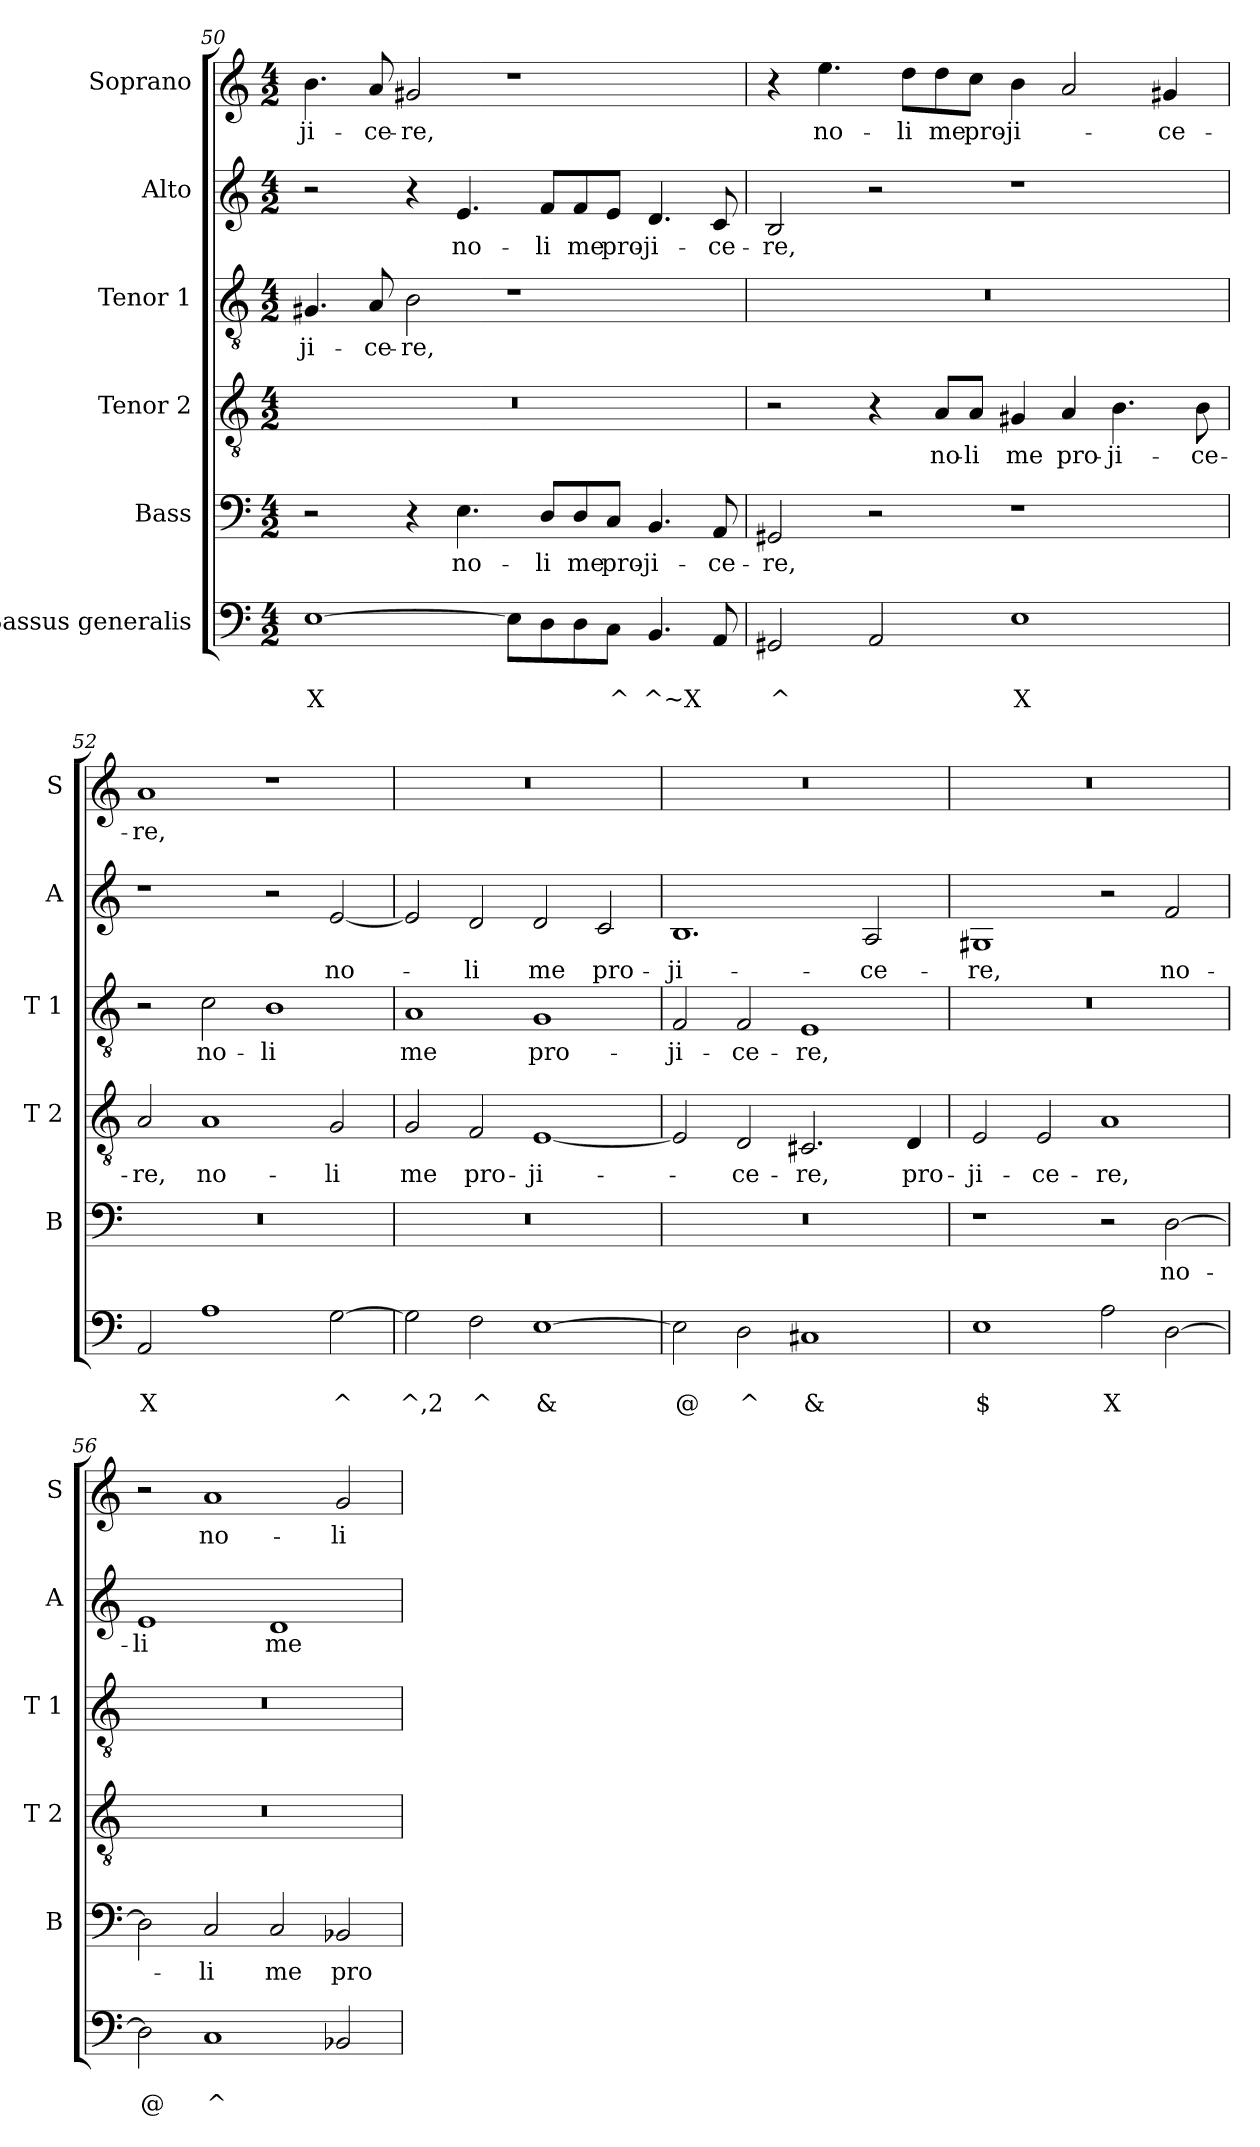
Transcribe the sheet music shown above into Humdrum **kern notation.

**kern	**text	**text	**kern	**text	**kern	**text	**kern	**text	**kern	**text	**kern	**text
*part6	*part6	*part6	*part5	*part5	*part4	*part4	*part3	*part3	*part2	*part2	*part1	*part1
*staff6	*staff6	*staff6	*staff5	*staff5	*staff4	*staff4	*staff3	*staff3	*staff2	*staff2	*staff1	*staff1
*I"Bassus generalis	*	*	*I"Bass	*	*I"Tenor 2	*	*I"Tenor 1	*	*I"Alto	*	*I"Soprano	*
*	*	*	*I'B	*	*I'T 2	*	*I'T 1	*	*I'A	*	*I'S	*
!!LO:LB:g=z
*clefF4	*	*	*clefF4	*	*clefGv2	*	*clefGv2	*	*clefG2	*	*clefG2	*
*k[]	*	*	*k[]	*	*k[]	*	*k[]	*	*k[]	*	*k[]	*
*C:	*	*	*C:	*	*C:	*	*C:	*	*C:	*	*C:	*
*M4/2	*	*	*M4/2	*	*M4/2	*	*M4/2	*	*M4/2	*	*M4/2	*
=50	=50	=50	=50	=50	=50	=50	=50	=50	=50	=50	=50	=50
!	!	!LO:LY:b	!	!	!	!	!	!LO:LY:b	!	!	!	!LO:LY:b
[1E	.	X	2r	.	0r	.	4.G#X/	-ji-	2r	.	4.b\	-ji-
!	!	!	!	!	!	!	!	!LO:LY:b	!	!	!	!LO:LY:b
.	.	.	.	.	.	.	8A/	-ce-	.	.	8a/	-ce-
!	!	!	!	!	!	!	!	!LO:LY:b	!	!	!	!LO:LY:b
.	.	.	4r	.	.	.	2B\	-re,	4r	.	2g#X/	-re,
!	!	!	!	!LO:LY:b	!	!	!	!	!	!LO:LY:b	!	!
.	.	.	4.E\	no-	.	.	.	.	4.e/	no-	.	.
8E\L]	.	.	.	.	.	.	1r	.	.	.	1r	.
!	!	!	!	!LO:LY:b	!	!	!	!	!	!LO:LY:b	!	!
8D\	.	.	8D/L	-li	.	.	.	.	8f/L	-li	.	.
!	!	!	!	!LO:LY:b	!	!	!	!	!	!LO:LY:b	!	!
8D\	.	.	8D/	me	.	.	.	.	8f/	me	.	.
!	!	!LO:LY:b	!	!LO:LY:b	!	!	!	!	!	!LO:LY:b	!	!
8C\J	.	^	8C/J	pro-	.	.	.	.	8e/J	pro-	.	.
!	!	!LO:LY:b	!	!LO:LY:b	!	!	!	!	!	!LO:LY:b	!	!
4.BB/	.	^~X	4.BB/	-ji-	.	.	.	.	4.d/	-ji-	.	.
!	!	!	!	!LO:LY:b	!	!	!	!	!	!LO:LY:b	!	!
8AA/	.	.	8AA/	-ce-	.	.	.	.	8c/	-ce-	.	.
=51	=51	=51	=51	=51	=51	=51	=51	=51	=51	=51	=51	=51
!	!	!LO:LY:b	!	!LO:LY:b	!	!	!	!	!	!LO:LY:b	!	!
2GG#X/	.	^	2GG#X/	-re,	2r	.	0r	.	2B/	-re,	4r	.
!	!	!	!	!	!	!	!	!	!	!	!	!LO:LY:b
.	.	.	.	.	.	.	.	.	.	.	4.ee\	no-
2AA/	.	.	2r	.	4r	.	.	.	2r	.	.	.
!	!	!	!	!	!	!	!	!	!	!	!	!LO:LY:b
.	.	.	.	.	.	.	.	.	.	.	8dd\L	-li
!	!	!	!	!	!	!LO:LY:b	!	!	!	!	!	!LO:LY:b
.	.	.	.	.	8A/L	no-	.	.	.	.	8dd\	me
!	!	!	!	!	!	!LO:LY:b	!	!	!	!	!	!LO:LY:b
.	.	.	.	.	8A/J	-li	.	.	.	.	8cc\J	pro-
!	!	!LO:LY:b	!	!	!	!LO:LY:b	!	!	!	!	!	!LO:LY:b
1E	.	X	1r	.	4G#X/	me	.	.	1r	.	4b\	-ji-
!	!	!	!	!	!	!LO:LY:b	!	!	!	!	!	!
.	.	.	.	.	4A/	pro-	.	.	.	.	2a/	.
!	!	!	!	!	!	!LO:LY:b	!	!	!	!	!	!
.	.	.	.	.	4.B\	-ji-	.	.	.	.	.	.
!	!	!	!	!	!	!	!	!	!	!	!	!LO:LY:b
.	.	.	.	.	.	.	.	.	.	.	4g#X/	-ce-
!	!	!	!	!	!	!LO:LY:b	!	!	!	!	!	!
.	.	.	.	.	8B\	-ce-	.	.	.	.	.	.
=52	=52	=52	=52	=52	=52	=52	=52	=52	=52	=52	=52	=52
!	!	!LO:LY:b	!	!	!	!LO:LY:b	!	!	!	!	!	!LO:LY:b
*^	*	*	*	*	*	*	*	*	*	*	*	*
2AA/	2ryy	.	X	0r	.	2A/	-re,	2r	.	1r	.	1a	-re,
!	!	!	!	!	!	!	!LO:LY:b	!	!LO:LY:b	!	!	!	!
1A	2ryy	.	.	.	.	1A	no-	2c\	no-	.	.	.	.
!	!	!	!LO:LY:b	!	!	!	!	!	!LO:LY:b	!	!	!	!
.	2ryy	.	@	.	.	.	.	1B	-li	2r	.	1r	.
!	!	!	!LO:LY:b	!	!	!	!LO:LY:b	!	!	!	!LO:LY:b	!	!
[2G\	2ryy	.	^	.	.	2G/	-li	.	.	[2e/	no-	.	.
=53	=53	=53	=53	=53	=53	=53	=53	=53	=53	=53	=53	=53	=53
!	!	!	!LO:LY:b	!	!	!	!LO:LY:b	!	!LO:LY:b	!	!	!	!
2G\]	2ryy	.	^,2	0r	.	2G/	me	1A	me	2e/]	.	0r	.
!	!	!	!LO:LY:b	!	!	!	!LO:LY:b	!	!	!	!LO:LY:b	!	!
2F\	2ryy	.	^	.	.	2F/	pro-	.	.	2d/	-li	.	.
!	!	!	!LO:LY:b	!	!	!	!LO:LY:b	!	!LO:LY:b	!	!LO:LY:b	!	!
[1E	2ryy	.	&	.	.	[1E	-ji-	1G	pro-	2d/	me	.	.
!	!	!	!LO:LY:b	!	!	!	!	!	!	!	!LO:LY:b	!	!
.	2ryy	.	^	.	.	.	.	.	.	2c/	pro-	.	.
!!LO:PB:g=z
=54	=54	=54	=54	=54	=54	=54	=54	=54	=54	=54	=54	=54	=54
!	!	!	!LO:LY:b	!	!	!	!	!	!LO:LY:b	!	!LO:LY:b	!	!
2E\]	2ryy	.	@	0r	.	2E/]	.	2F/	-ji-	1.B	-ji-	0r	.
!	!	!	!LO:LY:b	!	!	!	!LO:LY:b	!	!LO:LY:b	!	!	!	!
2D\	2ryy	.	^	.	.	2D/	-ce-	2F/	-ce-	.	.	.	.
!	!	!	!LO:LY:b	!	!	!	!LO:LY:b	!	!LO:LY:b	!	!	!	!
1C#X	2ryy	.	&	.	.	2.C#X/	-re,	1E	-re,	.	.	.	.
!	!	!	!LO:LY:b	!	!	!	!	!	!	!	!LO:LY:b	!	!
.	2ryy	.	^	.	.	.	.	.	.	2A/	-ce-	.	.
!	!	!	!	!	!	!	!LO:LY:b	!	!	!	!	!	!
.	.	.	.	.	.	4D/	pro-	.	.	.	.	.	.
=55	=55	=55	=55	=55	=55	=55	=55	=55	=55	=55	=55	=55	=55
!	!	!	!LO:LY:b	!	!	!	!LO:LY:b	!	!	!	!LO:LY:b	!	!
1E	2ryy	.	$	1r	.	2E/	-ji-	0r	.	1G#X	-re,	0r	.
!	!	!	!LO:LY:b	!	!	!	!LO:LY:b	!	!	!	!	!	!
.	2ryy	.	X	.	.	2E/	-ce-	.	.	.	.	.	.
!	!	!	!LO:LY:b	!	!	!	!LO:LY:b	!	!	!	!	!	!
2A\	2ryy	.	X	2r	.	1A	-re,	.	.	2r	.	.	.
!	!	!	!	!	!LO:LY:b	!	!	!	!	!	!LO:LY:b	!	!
[2D\	2ryy	.	.	[2D\	no-	.	.	.	.	2f/	no-	.	.
=56	=56	=56	=56	=56	=56	=56	=56	=56	=56	=56	=56	=56	=56
!	!	!	!LO:LY:b	!	!	!	!	!	!	!	!LO:LY:b	!	!
2D\]	2ryy	.	@	2D\]	.	0r	.	0r	.	1e	-li	2r	.
!	!	!	!LO:LY:b	!	!LO:LY:b	!	!	!	!	!	!	!	!LO:LY:b
1C	2ryy	.	^	2C/	-li	.	.	.	.	.	.	1a	no-
!	!	!	!LO:LY:b	!	!LO:LY:b	!	!	!	!	!	!LO:LY:b	!	!
.	2ryy	.	^,2	2C/	me	.	.	.	.	1d	me	.	.
!	!	!	!	!	!LO:LY:b	!	!	!	!	!	!	!	!LO:LY:b
2BB-X/	2ryy	.	.	2BB-X/	pro-	.	.	.	.	.	.	2g/	-li
*v	*v	*	*	*	*	*	*	*	*	*	*	*	*
=	=	=	=	=	=	=	=	=	=	=	=	=
*-	*-	*-	*-	*-	*-	*-	*-	*-	*-	*-	*-	*-
